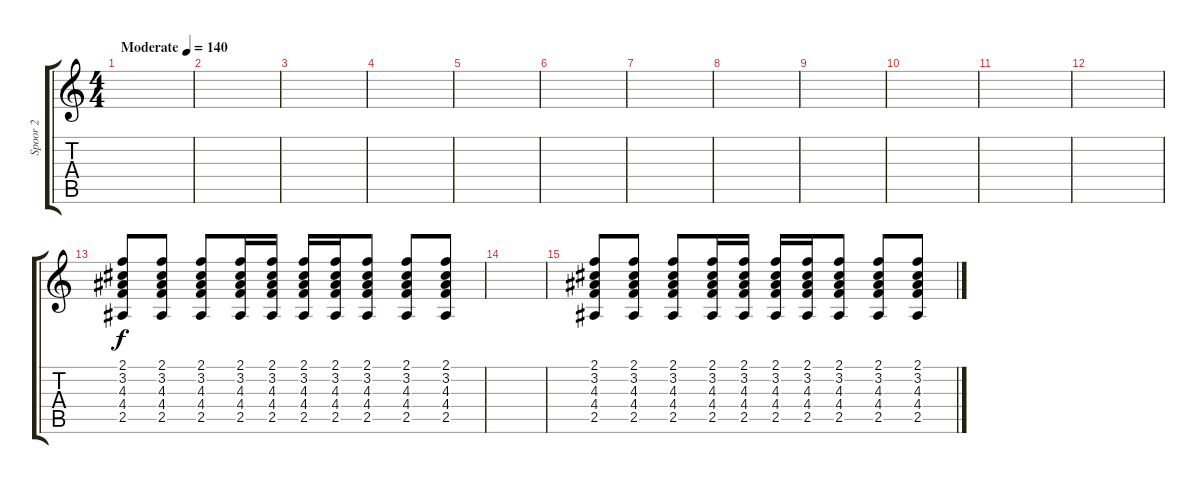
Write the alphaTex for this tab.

\track ("Spoor 2" "Spoor 2") {instrument distortionguitar}
\staff {score tabs}
\tuning (Eb4 Bb3 Gb3 Db3 Ab2 Eb2) {hide}
\ts (4 4)
\tempo (140 "Moderate")
\clef g2
\ks c
|
|
|
|
|
|
|
|
|
|
|
|
(2.1 3.2 4.3 4.4 2.5).8 (2.1 3.2 4.3 4.4 2.5).8 (2.1 3.2 4.3 4.4 2.5).8 (2.1 3.2 4.3 4.4 2.5).16 (2.1 3.2 4.3 4.4 2.5).16 (2.1 3.2 4.3 4.4 2.5).16 (2.1 3.2 4.3 4.4 2.5).16 (2.1 3.2 4.3 4.4 2.5).8 (2.1 3.2 4.3 4.4 2.5).8 (2.1 3.2 4.3 4.4 2.5).8 |
|
(2.1 3.2 4.3 4.4 2.5).8 (2.1 3.2 4.3 4.4 2.5).8 (2.1 3.2 4.3 4.4 2.5).8 (2.1 3.2 4.3 4.4 2.5).16 (2.1 3.2 4.3 4.4 2.5).16 (2.1 3.2 4.3 4.4 2.5).16 (2.1 3.2 4.3 4.4 2.5).16 (2.1 3.2 4.3 4.4 2.5).8 (2.1 3.2 4.3 4.4 2.5).8 (2.1 3.2 4.3 4.4 2.5).8
